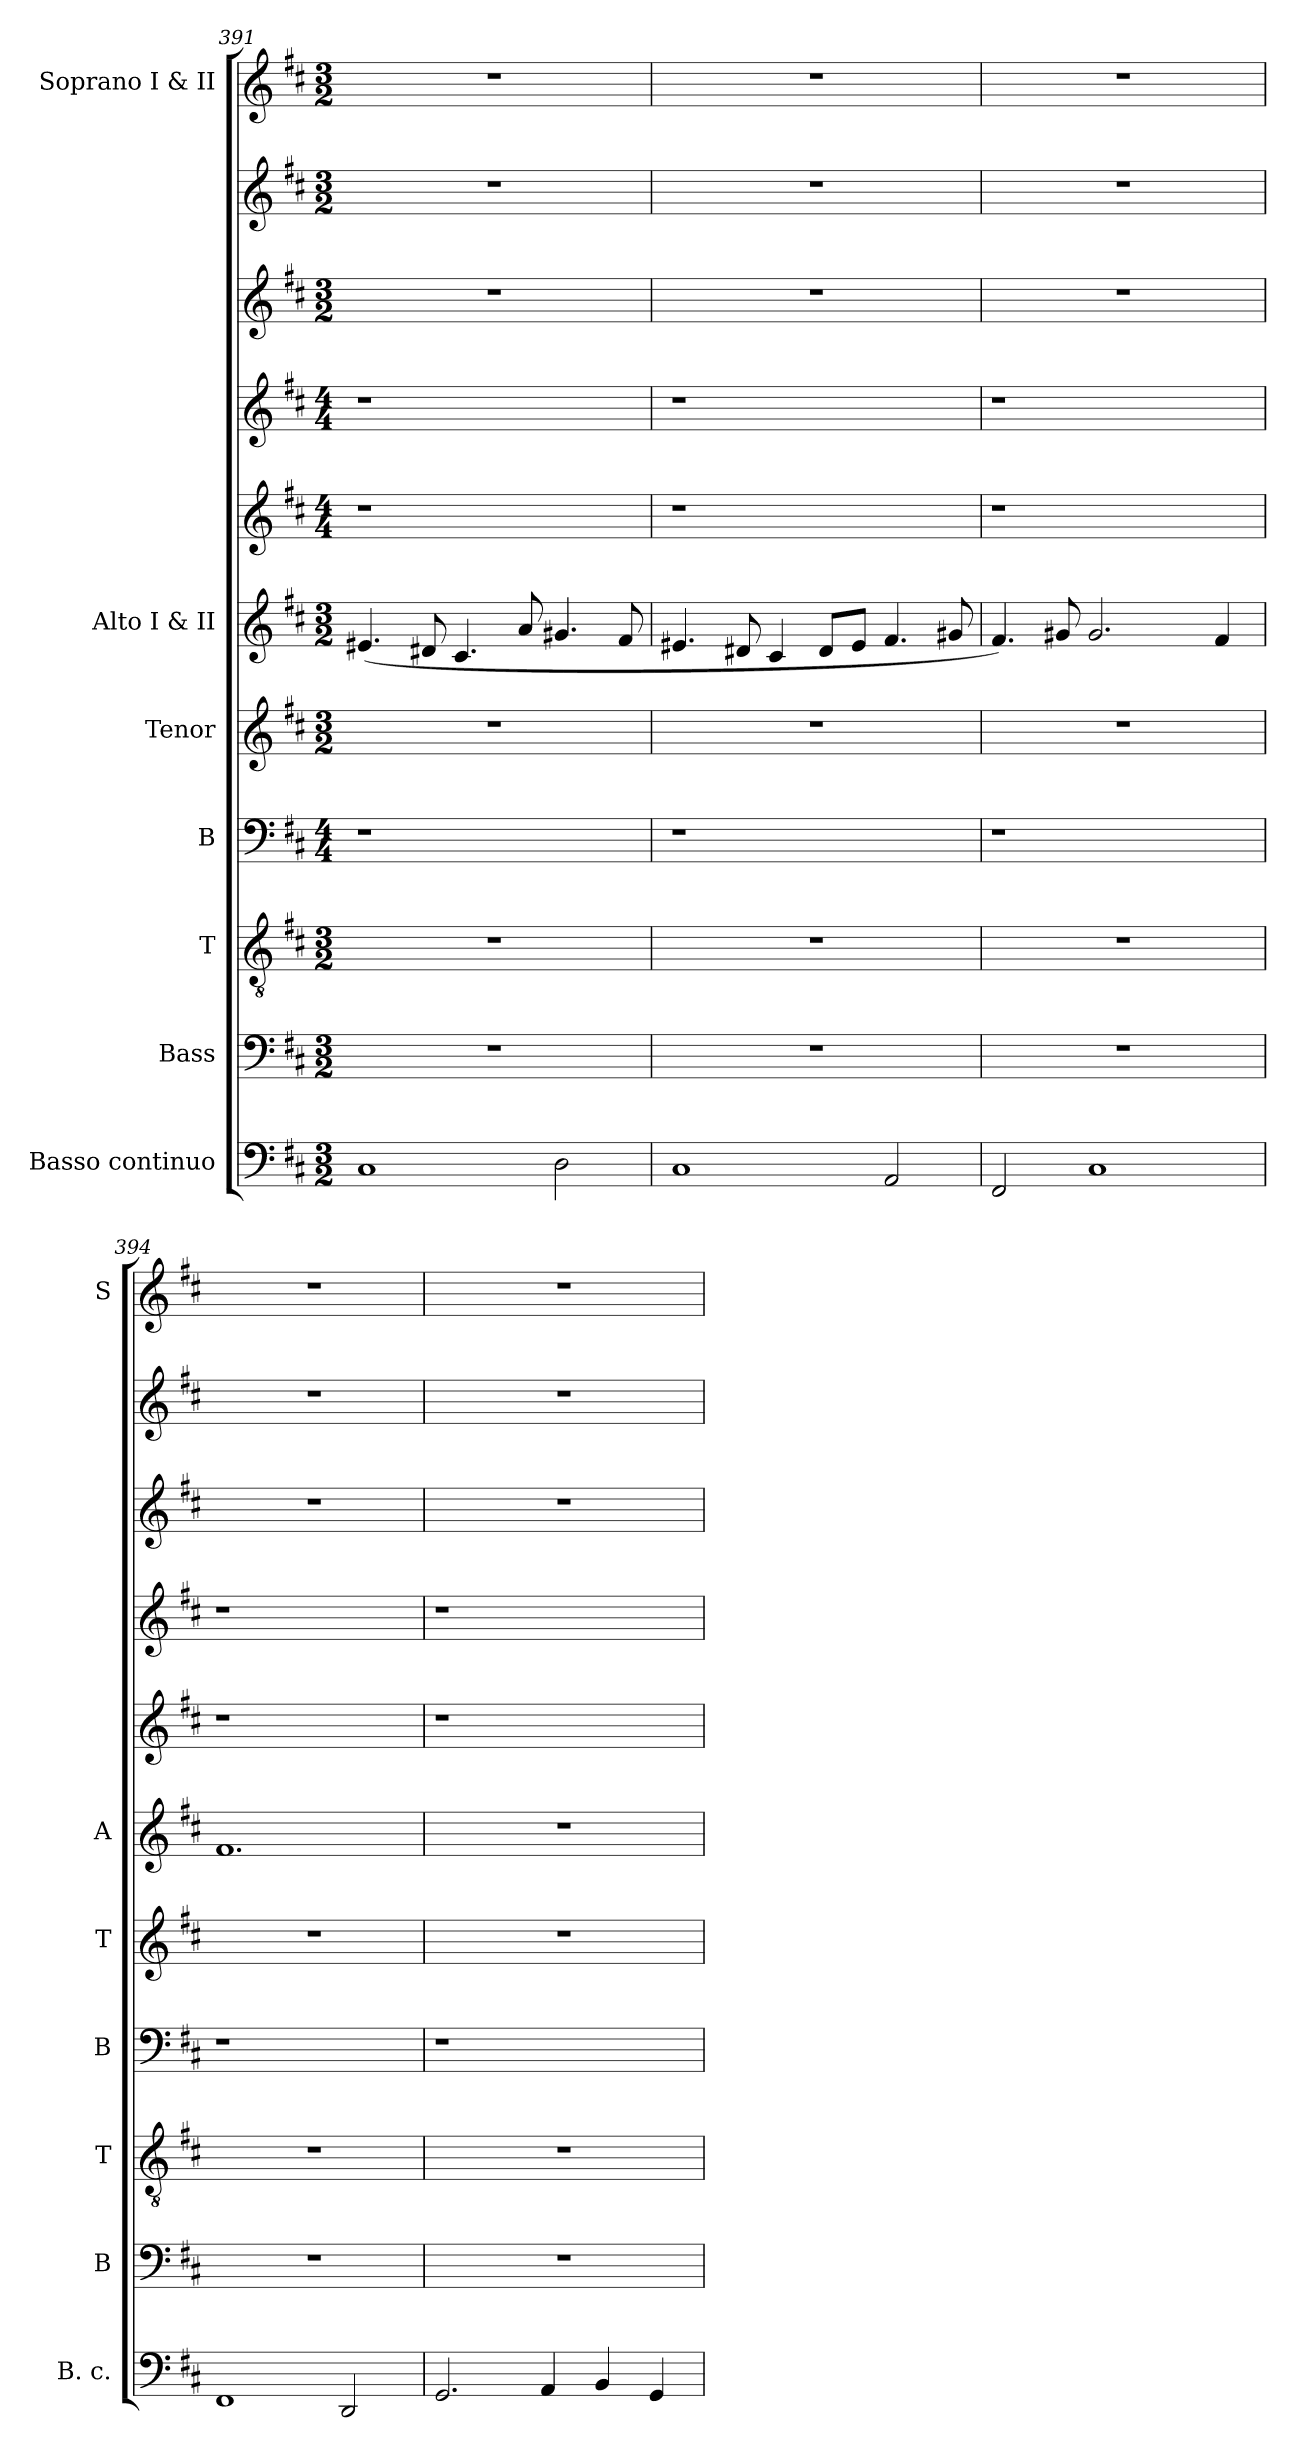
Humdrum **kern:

**kern	**kern	**kern	**kern	**kern	**kern	**kern	**kern	**kern	**kern	**kern
*part11	*part10	*part9	*part8	*part7	*part6	*part5	*part4	*part3	*part2	*part1
*staff11	*staff10	*staff9	*staff8	*staff7	*staff6	*staff5	*staff4	*staff3	*staff2	*staff1
*I"Basso continuo	*I"Bass	*I"T	*I"B	*I"Tenor	*I"Alto I & II	*	*	*	*	*I"Soprano I & II
*I'B. c.	*I'B	*I'T	*I'B	*I'T	*I'A	*	*	*	*	*I'S
*clefF4	*clefF4	*clefGv2	*clefF4	*clefG2	*clefG2	*clefG2	*clefG2	*clefG2	*clefG2	*clefG2
*ITrd7c12	*	*	*	*	*	*	*	*	*	*
*k[f#c#]	*k[f#c#]	*k[f#c#]	*k[f#c#]	*k[f#c#]	*k[f#c#]	*k[f#c#]	*k[f#c#]	*k[f#c#]	*k[f#c#]	*k[f#c#]
*D:	*D:	*D:	*D:	*D:	*D:	*D:	*D:	*D:	*D:	*D:
*M3/2	*M3/2	*M3/2	*M4/4	*M3/2	*M3/2	*M4/4	*M4/4	*M3/2	*M3/2	*M3/2
=391	=391	=391	=391	=391	=391	=391	=391	=391	=391	=391
1CC#	1.r	1.r	1r	1.r	(<4.e#X/	1r	1r	1.r	1.r	1.r
.	.	.	.	.	8d#X/	.	.	.	.	.
.	.	.	.	.	4.c#/	.	.	.	.	.
.	.	.	.	.	8a/	.	.	.	.	.
2DD\	.	.	2ryy	.	4.g#X/	2ryy	2ryy	.	.	.
.	.	.	.	.	8f#/	.	.	.	.	.
=392	=392	=392	=392	=392	=392	=392	=392	=392	=392	=392
1CC#	1.r	1.r	1r	1.r	4.e#X/	1r	1r	1.r	1.r	1.r
.	.	.	.	.	8d#X/	.	.	.	.	.
.	.	.	.	.	4c#/	.	.	.	.	.
.	.	.	.	.	8d#/L	.	.	.	.	.
.	.	.	.	.	8e#/J	.	.	.	.	.
2AAA/	.	.	2ryy	.	4.f#/	2ryy	2ryy	.	.	.
.	.	.	.	.	8g#X/	.	.	.	.	.
=393	=393	=393	=393	=393	=393	=393	=393	=393	=393	=393
2FFF#/	1.r	1.r	1r	1.r	4.f#/)	1r	1r	1.r	1.r	1.r
.	.	.	.	.	8g#X/	.	.	.	.	.
1CC#	.	.	.	.	2.g#/	.	.	.	.	.
.	.	.	2ryy	.	.	2ryy	2ryy	.	.	.
.	.	.	.	.	4f#/	.	.	.	.	.
!!LO:LB:g=z
=394	=394	=394	=394	=394	=394	=394	=394	=394	=394	=394
1FFF#	1.r	1.r	1r	1.r	1.f#	1r	1r	1.r	1.r	1.r
2DDD/	.	.	2ryy	.	.	2ryy	2ryy	.	.	.
=395	=395	=395	=395	=395	=395	=395	=395	=395	=395	=395
!	!	!	!	!	!LO:N:vis=1	!	!	!	!	!
2.GGG/	1.r	1.r	1r	1.r	1.r	1r	1r	1.r	1.r	1.r
4AAA/	.	.	.	.	.	.	.	.	.	.
4BBB/	.	.	2ryy	.	.	2ryy	2ryy	.	.	.
4GGG/	.	.	.	.	.	.	.	.	.	.
=	=	=	=	=	=	=	=	=	=	=
*-	*-	*-	*-	*-	*-	*-	*-	*-	*-	*-
